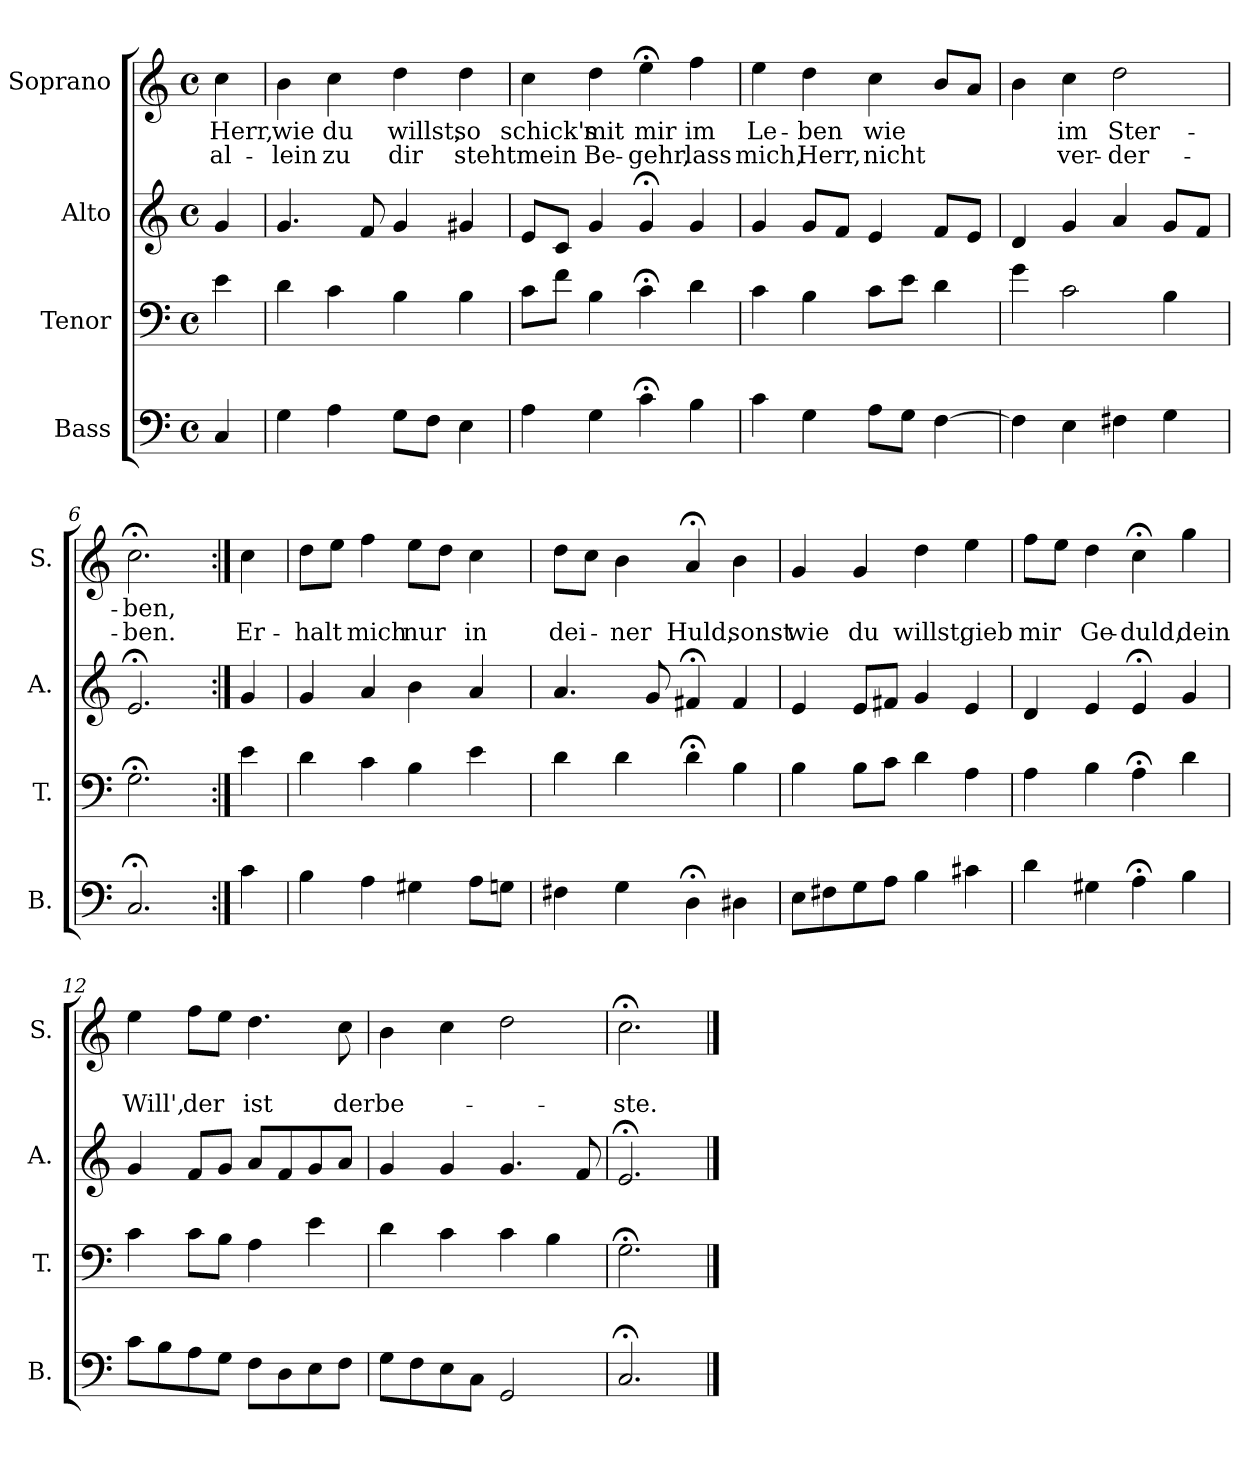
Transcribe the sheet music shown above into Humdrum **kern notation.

**kern	**kern	**kern	**kern	**text	**text
*part4	*part3	*part2	*part1	*part1	*part1
*staff4	*staff3	*staff2	*staff1	*staff1	*staff1
*I"Bass	*I"Tenor	*I"Alto	*I"Soprano	*	*
*I'B.	*I'T.	*I'A.	*I'S.	*	*
*clefF4	*clefF4	*clefG2	*clefG2	*	*
*k[]	*k[]	*k[]	*k[]	*	*
*M4/4	*M4/4	*M4/4	*M4/4	*	*
*met(c)	*met(c)	*met(c)	*met(c)	*	*
=1	=1	=1	=1	=1	=1
!	!	!	!	!LO:LY:b	!LO:LY:b
4C/	4e\	4g/	4cc\	Herr,	al-
=2	=2	=2	=2	=2	=2
!	!	!	!	!LO:LY:b	!LO:LY:b
4G\	4d\	4.g/	4b\	wie	-lein
!	!	!	!	!LO:LY:b	!LO:LY:b
4A\	4c\	.	4cc\	du	zu
.	.	8f/	.	.	.
!	!	!	!	!LO:LY:b	!LO:LY:b
8G\L	4B\	4g/	4dd\	willst,	dir
8F\J	.	.	.	.	.
!	!	!	!	!LO:LY:b	!LO:LY:b
4E\	4B\	4g#X/	4dd\	so	steht
=3	=3	=3	=3	=3	=3
!	!	!	!	!LO:LY:b	!LO:LY:b
4A\	8c\L	8e/L	4cc\	schick's	mein
.	8f\J	8c/J	.	.	.
!	!	!	!	!LO:LY:b	!LO:LY:b
4G\	4B\	4g/	4dd\	mit	Be-
!	!	!	!	!LO:LY:b	!LO:LY:b
4c;<\	4c;<\	4g;</	4ee;<\	mir	-gehr,
!	!	!	!	!LO:LY:b	!LO:LY:b
4B\	4d\	4g/	4ff\	im	lass
=4	=4	=4	=4	=4	=4
!	!	!	!	!LO:LY:b	!LO:LY:b
4c\	4c\	4g/	4ee\	Le-	mich,
!	!	!	!	!LO:LY:b	!LO:LY:b
4G\	4B\	8g/L	4dd\	-ben	Herr,
.	.	8f/J	.	.	.
!	!	!	!	!LO:LY:b	!LO:LY:b
8A\L	8c\L	4e/	4cc\	wie	nicht
8G\J	8e\J	.	.	.	.
[4F\	4d\	8f/L	8b/L	.	.
.	.	8e/J	8a/J	.	.
=5	=5	=5	=5	=5	=5
4F\]	4g\	4d/	4b\	.	.
!	!	!	!	!LO:LY:b	!LO:LY:b
4E\	2c\	4g/	4cc\	im	ver-
!	!	!	!	!LO:LY:b	!LO:LY:b
4F#X\	.	4a/	2dd\	Ster-	-der-
4G\	4B\	8g/L	.	.	.
.	.	8f/J	.	.	.
!!LO:LB:g=z
=6	=6	=6	=6	=6	=6
!	!	!	!	!LO:LY:b	!LO:LY:b
2.C;</	2.G;<\	2.e;</	2.cc;<\	-ben,	-ben.
!!LO:LB:g=z
=7:|!	=7:|!	=7:|!	=7:|!	=7:|!	=7:|!
!	!	!	!	!	!LO:LY:b
4c\	4e\	4g/	4cc\	.	Er-
=8	=8	=8	=8	=8	=8
!	!	!	!	!	!LO:LY:b
4B\	4d\	4g/	8dd\L	.	-halt
.	.	.	8ee\J	.	.
!	!	!	!	!	!LO:LY:b
4A\	4c\	4a/	4ff\	.	mich
!	!	!	!	!	!LO:LY:b
4G#X\	4B\	4b\	8ee\L	.	nur
.	.	.	8dd\J	.	.
!	!	!	!	!	!LO:LY:b
8A\L	4e\	4a/	4cc\	.	in
8Gn\J	.	.	.	.	.
=9	=9	=9	=9	=9	=9
!	!	!	!	!	!LO:LY:b
4F#X\	4d\	4.a/	8dd\L	.	dei-
.	.	.	8cc\J	.	.
!	!	!	!	!	!LO:LY:b
4G\	4d\	.	4b\	.	-ner
.	.	8g/	.	.	.
!	!	!	!	!	!LO:LY:b
4D;<\	4d;<\	4f#X;</	4a;</	.	Huld,
!	!	!	!	!	!LO:LY:b
4D#X\	4B\	4f#/	4b\	.	sonst
=10	=10	=10	=10	=10	=10
!	!	!	!	!	!LO:LY:b
8E\L	4B\	4e/	4g/	.	wie
8F#X\	.	.	.	.	.
!	!	!	!	!	!LO:LY:b
8G\	8B\L	8e/L	4g/	.	du
8A\J	8c\J	8f#X/J	.	.	.
!	!	!	!	!	!LO:LY:b
4B\	4d\	4g/	4dd\	.	willst,
!	!	!	!	!	!LO:LY:b
4c#X\	4A\	4e/	4ee\	.	gieb
!!LO:PB:g=z
=11	=11	=11	=11	=11	=11
!	!	!	!	!	!LO:LY:b
4d\	4A\	4d/	8ff\L	.	mir
.	.	.	8ee\J	.	.
!	!	!	!	!	!LO:LY:b
4G#X\	4B\	4e/	4dd\	.	Ge-
!	!	!	!	!	!LO:LY:b
4A;<\	4A;<\	4e;</	4cc;<\	.	-duld,
!	!	!	!	!	!LO:LY:b
4B\	4d\	4g/	4gg\	.	dein
=12	=12	=12	=12	=12	=12
!	!	!	!	!	!LO:LY:b
8c\L	4c\	4g/	4ee\	.	Will',
8B\	.	.	.	.	.
!	!	!	!	!	!LO:LY:b
8A\	8c\L	8f/L	8ff\L	.	der
8G\J	8B\J	8g/J	8ee\J	.	.
!	!	!	!	!	!LO:LY:b
8F\L	4A\	8a/L	4.dd\	.	ist
8D\	.	8f/	.	.	.
8E\	4e\	8g/	.	.	.
!	!	!	!	!	!LO:LY:b
8F\J	.	8a/J	8cc\	.	der
=13	=13	=13	=13	=13	=13
!	!	!	!	!	!LO:LY:b
8G\L	4d\	4g/	4b\	.	be-
8F\	.	.	.	.	.
8E\	4c\	4g/	4cc\	.	.
8C\J	.	.	.	.	.
2GG/	4c\	4.g/	2dd\	.	.
.	4B\	.	.	.	.
.	.	8f/	.	.	.
=14	=14	=14	=14	=14	=14
!	!	!	!	!	!LO:LY:b
2.C;</	2.G;<\	2.e;</	2.cc;<\	.	-ste.
==	==	==	==	==	==
*-	*-	*-	*-	*-	*-
